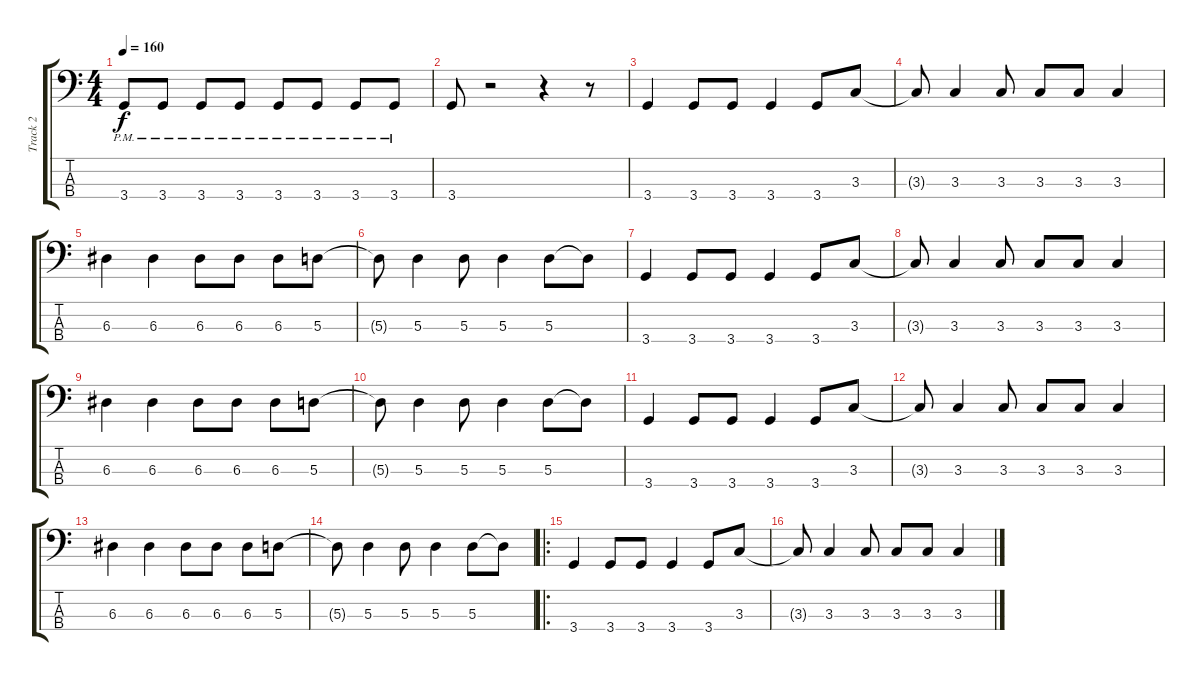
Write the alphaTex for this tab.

\track ("Track 2" "Track 2") {instrument slapbass2}
\staff {score tabs}
\tuning (G2 D2 A1 E1) {hide}
\ts (4 4)
\tempo 160
\clef f4
\ks c
3.4{pm}.8{dy f} 3.4{pm}.8 3.4{pm}.8 3.4{pm}.8 3.4{pm}.8 3.4{pm}.8 3.4{pm}.8 3.4{pm}.8 |
3.4.8 r.2 r.4 r.8 |
3.4.4 3.4.8 3.4.8 3.4.4 3.4.8 3.3.8 |
3.3{t}.8 3.3.4 3.3.8 3.3.8 3.3.8 3.3.4 |
6.3.4 6.3.4 6.3.8 6.3.8 6.3.8 5.3.8 |
5.3{t}.8 5.3.4 5.3.8 5.3.4 5.3.8 5.3{t}.8 |
3.4.4 3.4.8 3.4.8 3.4.4 3.4.8 3.3.8 |
3.3{t}.8 3.3.4 3.3.8 3.3.8 3.3.8 3.3.4 |
6.3.4 6.3.4 6.3.8 6.3.8 6.3.8 5.3.8 |
5.3{t}.8 5.3.4 5.3.8 5.3.4 5.3.8 5.3{t}.8 |
3.4.4 3.4.8 3.4.8 3.4.4 3.4.8 3.3.8 |
3.3{t}.8 3.3.4 3.3.8 3.3.8 3.3.8 3.3.4 |
6.3.4 6.3.4 6.3.8 6.3.8 6.3.8 5.3.8 |
5.3{t}.8 5.3.4 5.3.8 5.3.4 5.3.8 5.3{t}.8 |
\ro
3.4.4 3.4.8 3.4.8 3.4.4 3.4.8 3.3.8 |
3.3{t}.8 3.3.4 3.3.8 3.3.8 3.3.8 3.3.4
